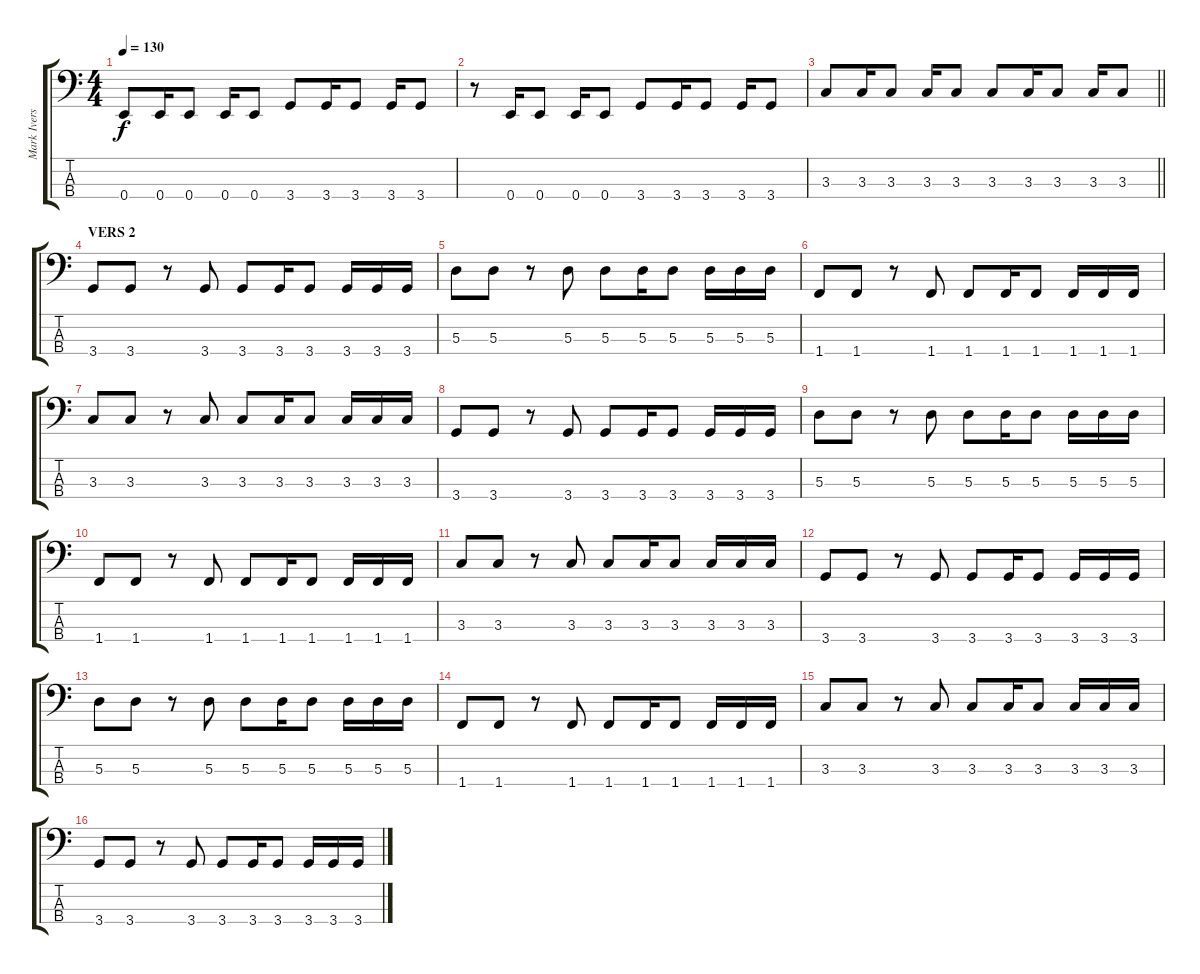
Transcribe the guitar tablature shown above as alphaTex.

\track ("Mark Iversen" "Mark Ivers") {instrument electricbassfinger}
\staff {score tabs}
\tuning (G2 D2 A1 E1) {hide}
\ts (4 4)
\tempo 130
\clef f4
\ks c
0.4.8{dy f} 0.4.16 0.4.8 0.4.16 0.4.8 3.4.8 3.4.16 3.4.8 3.4.16 3.4.8 |
r.8 0.4.16 0.4.8 0.4.16 0.4.8 3.4.8 3.4.16 3.4.8 3.4.16 3.4.8 |
\barLineRight lightlight
3.3.8 3.3.16 3.3.8 3.3.16 3.3.8 3.3.8 3.3.16 3.3.8 3.3.16 3.3.8 |
\section ("" "VERS 2")
3.4.8 3.4.8 r.8 3.4.8 3.4.8 3.4.16 3.4.8 3.4.16 3.4.16 3.4.16 |
5.3.8 5.3.8 r.8 5.3.8 5.3.8 5.3.16 5.3.8 5.3.16 5.3.16 5.3.16 |
1.4.8 1.4.8 r.8 1.4.8 1.4.8 1.4.16 1.4.8 1.4.16 1.4.16 1.4.16 |
3.3.8 3.3.8 r.8 3.3.8 3.3.8 3.3.16 3.3.8 3.3.16 3.3.16 3.3.16 |
3.4.8 3.4.8 r.8 3.4.8 3.4.8 3.4.16 3.4.8 3.4.16 3.4.16 3.4.16 |
5.3.8 5.3.8 r.8 5.3.8 5.3.8 5.3.16 5.3.8 5.3.16 5.3.16 5.3.16 |
1.4.8 1.4.8 r.8 1.4.8 1.4.8 1.4.16 1.4.8 1.4.16 1.4.16 1.4.16 |
3.3.8 3.3.8 r.8 3.3.8 3.3.8 3.3.16 3.3.8 3.3.16 3.3.16 3.3.16 |
3.4.8 3.4.8 r.8 3.4.8 3.4.8 3.4.16 3.4.8 3.4.16 3.4.16 3.4.16 |
5.3.8 5.3.8 r.8 5.3.8 5.3.8 5.3.16 5.3.8 5.3.16 5.3.16 5.3.16 |
1.4.8 1.4.8 r.8 1.4.8 1.4.8 1.4.16 1.4.8 1.4.16 1.4.16 1.4.16 |
3.3.8 3.3.8 r.8 3.3.8 3.3.8 3.3.16 3.3.8 3.3.16 3.3.16 3.3.16 |
3.4.8 3.4.8 r.8 3.4.8 3.4.8 3.4.16 3.4.8 3.4.16 3.4.16 3.4.16
